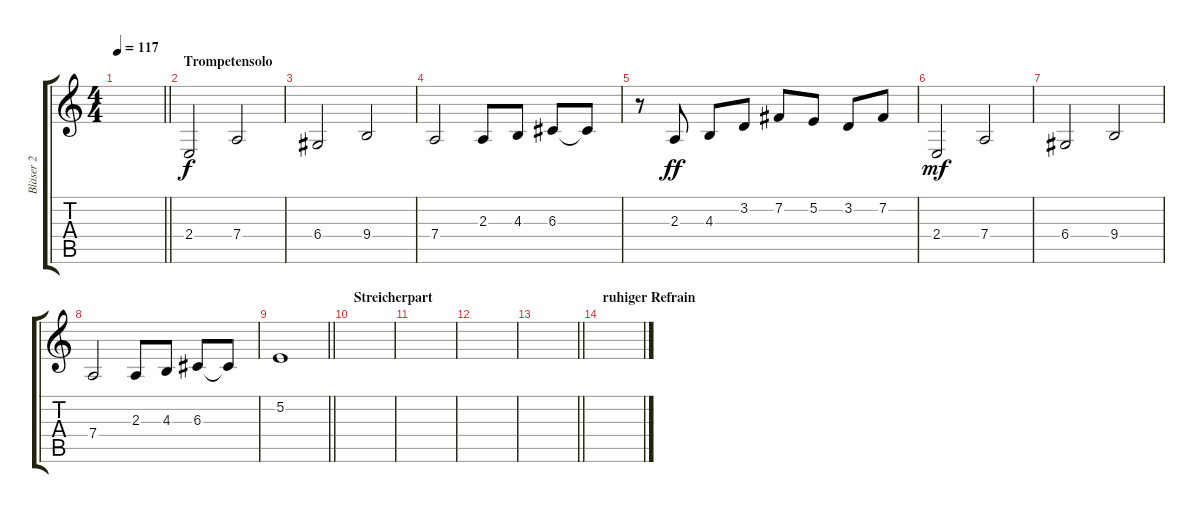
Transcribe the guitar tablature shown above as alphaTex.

\track ("Bläser 2" "Bläser 2") {instrument altosax}
\staff {score tabs}
\tuning (E4 B3 G3 D3 A2 E2) {hide}
\ts (4 4)
\tempo 117
\clef g2
\barLineRight lightlight
\ks c
|
\section ("" "Trompetensolo")
2.4.2 7.4.2 |
6.4.2 9.4.2 |
7.4.2 2.3.8 4.3.8 6.3.8 6.3{t}.8 |
r.8 2.3.8{dy ff} 4.3.8 3.2.8 7.2.8 5.2.8 3.2.8 7.2.8 |
2.4.2{dy mf} 7.4.2 |
6.4.2 9.4.2 |
7.4.2 2.3.8 4.3.8 6.3.8 6.3{t}.8 |
\barLineRight lightlight
5.2.1 |
\section ("" "Streicherpart")
|
|
|
\barLineRight lightlight
|
\section ("" "ruhiger Refrain")
